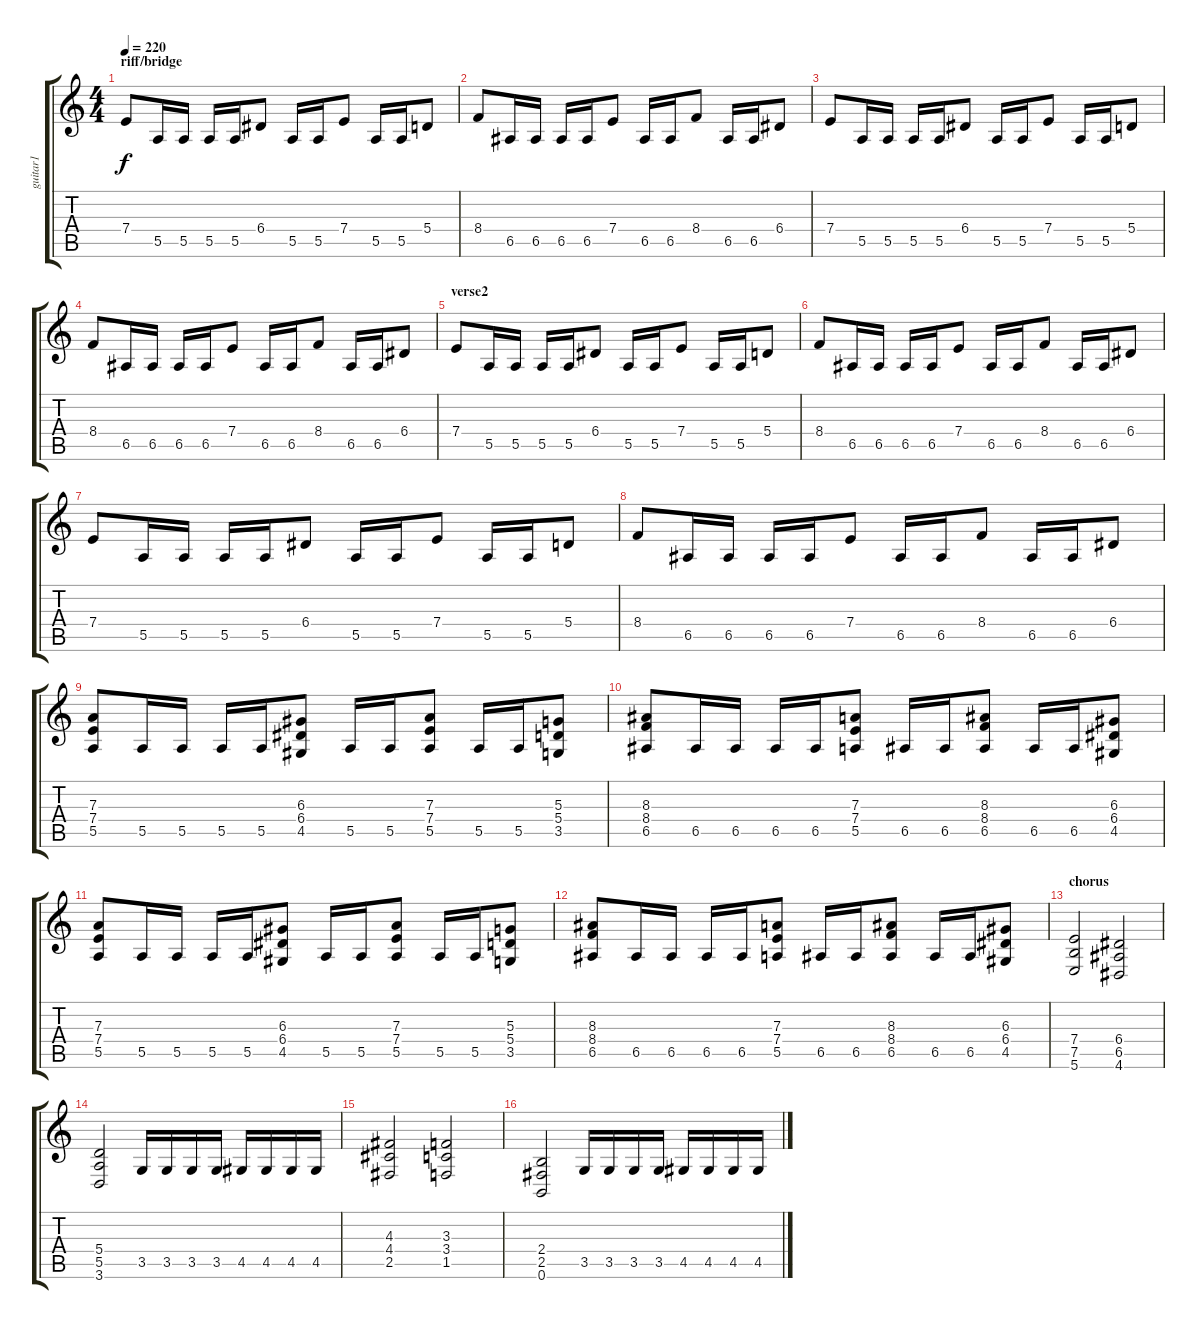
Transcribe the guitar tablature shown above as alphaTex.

\track ("guitar1" "guitar1") {instrument distortionguitar}
\staff {score tabs}
\tuning (B3 Gb3 D3 A2 E2 B1) {hide}
\ts (4 4)
\section ("" "riff/bridge")
\tempo 220
\clef g2
\ks c
7.4.8{dy f} 5.5.16 5.5.16 5.5.16 5.5.16 6.4.8 5.5.16 5.5.16 7.4.8 5.5.16 5.5.16 5.4.8 |
8.4.8 6.5.16 6.5.16 6.5.16 6.5.16 7.4.8 6.5.16 6.5.16 8.4.8 6.5.16 6.5.16 6.4.8 |
7.4.8 5.5.16 5.5.16 5.5.16 5.5.16 6.4.8 5.5.16 5.5.16 7.4.8 5.5.16 5.5.16 5.4.8 |
8.4.8 6.5.16 6.5.16 6.5.16 6.5.16 7.4.8 6.5.16 6.5.16 8.4.8 6.5.16 6.5.16 6.4.8 |
\section ("" "verse2")
7.4.8 5.5.16 5.5.16 5.5.16 5.5.16 6.4.8 5.5.16 5.5.16 7.4.8 5.5.16 5.5.16 5.4.8 |
8.4.8 6.5.16 6.5.16 6.5.16 6.5.16 7.4.8 6.5.16 6.5.16 8.4.8 6.5.16 6.5.16 6.4.8 |
7.4.8 5.5.16 5.5.16 5.5.16 5.5.16 6.4.8 5.5.16 5.5.16 7.4.8 5.5.16 5.5.16 5.4.8 |
8.4.8 6.5.16 6.5.16 6.5.16 6.5.16 7.4.8 6.5.16 6.5.16 8.4.8 6.5.16 6.5.16 6.4.8 |
(7.3 7.4 5.5).8 5.5.16 5.5.16 5.5.16 5.5.16 (6.3 6.4 4.5).8 5.5.16 5.5.16 (7.3 7.4 5.5).8 5.5.16 5.5.16 (5.3 5.4 3.5).8 |
(8.3 8.4 6.5).8 6.5.16 6.5.16 6.5.16 6.5.16 (7.3 7.4 5.5).8 6.5.16 6.5.16 (8.3 8.4 6.5).8 6.5.16 6.5.16 (6.3 6.4 4.5).8 |
(7.3 7.4 5.5).8 5.5.16 5.5.16 5.5.16 5.5.16 (6.3 6.4 4.5).8 5.5.16 5.5.16 (7.3 7.4 5.5).8 5.5.16 5.5.16 (5.3 5.4 3.5).8 |
(8.3 8.4 6.5).8 6.5.16 6.5.16 6.5.16 6.5.16 (7.3 7.4 5.5).8 6.5.16 6.5.16 (8.3 8.4 6.5).8 6.5.16 6.5.16 (6.3 6.4 4.5).8 |
\section ("" "chorus")
(7.4 7.5 5.6).2 (6.4 6.5 4.6).2 |
(5.4 5.5 3.6).2 3.5.16 3.5.16 3.5.16 3.5.16 4.5.16 4.5.16 4.5.16 4.5.16 |
(4.3 4.4 2.5).2 (3.3 3.4 1.5).2 |
(2.4 2.5 0.6).2 3.5.16 3.5.16 3.5.16 3.5.16 4.5.16 4.5.16 4.5.16 4.5.16
